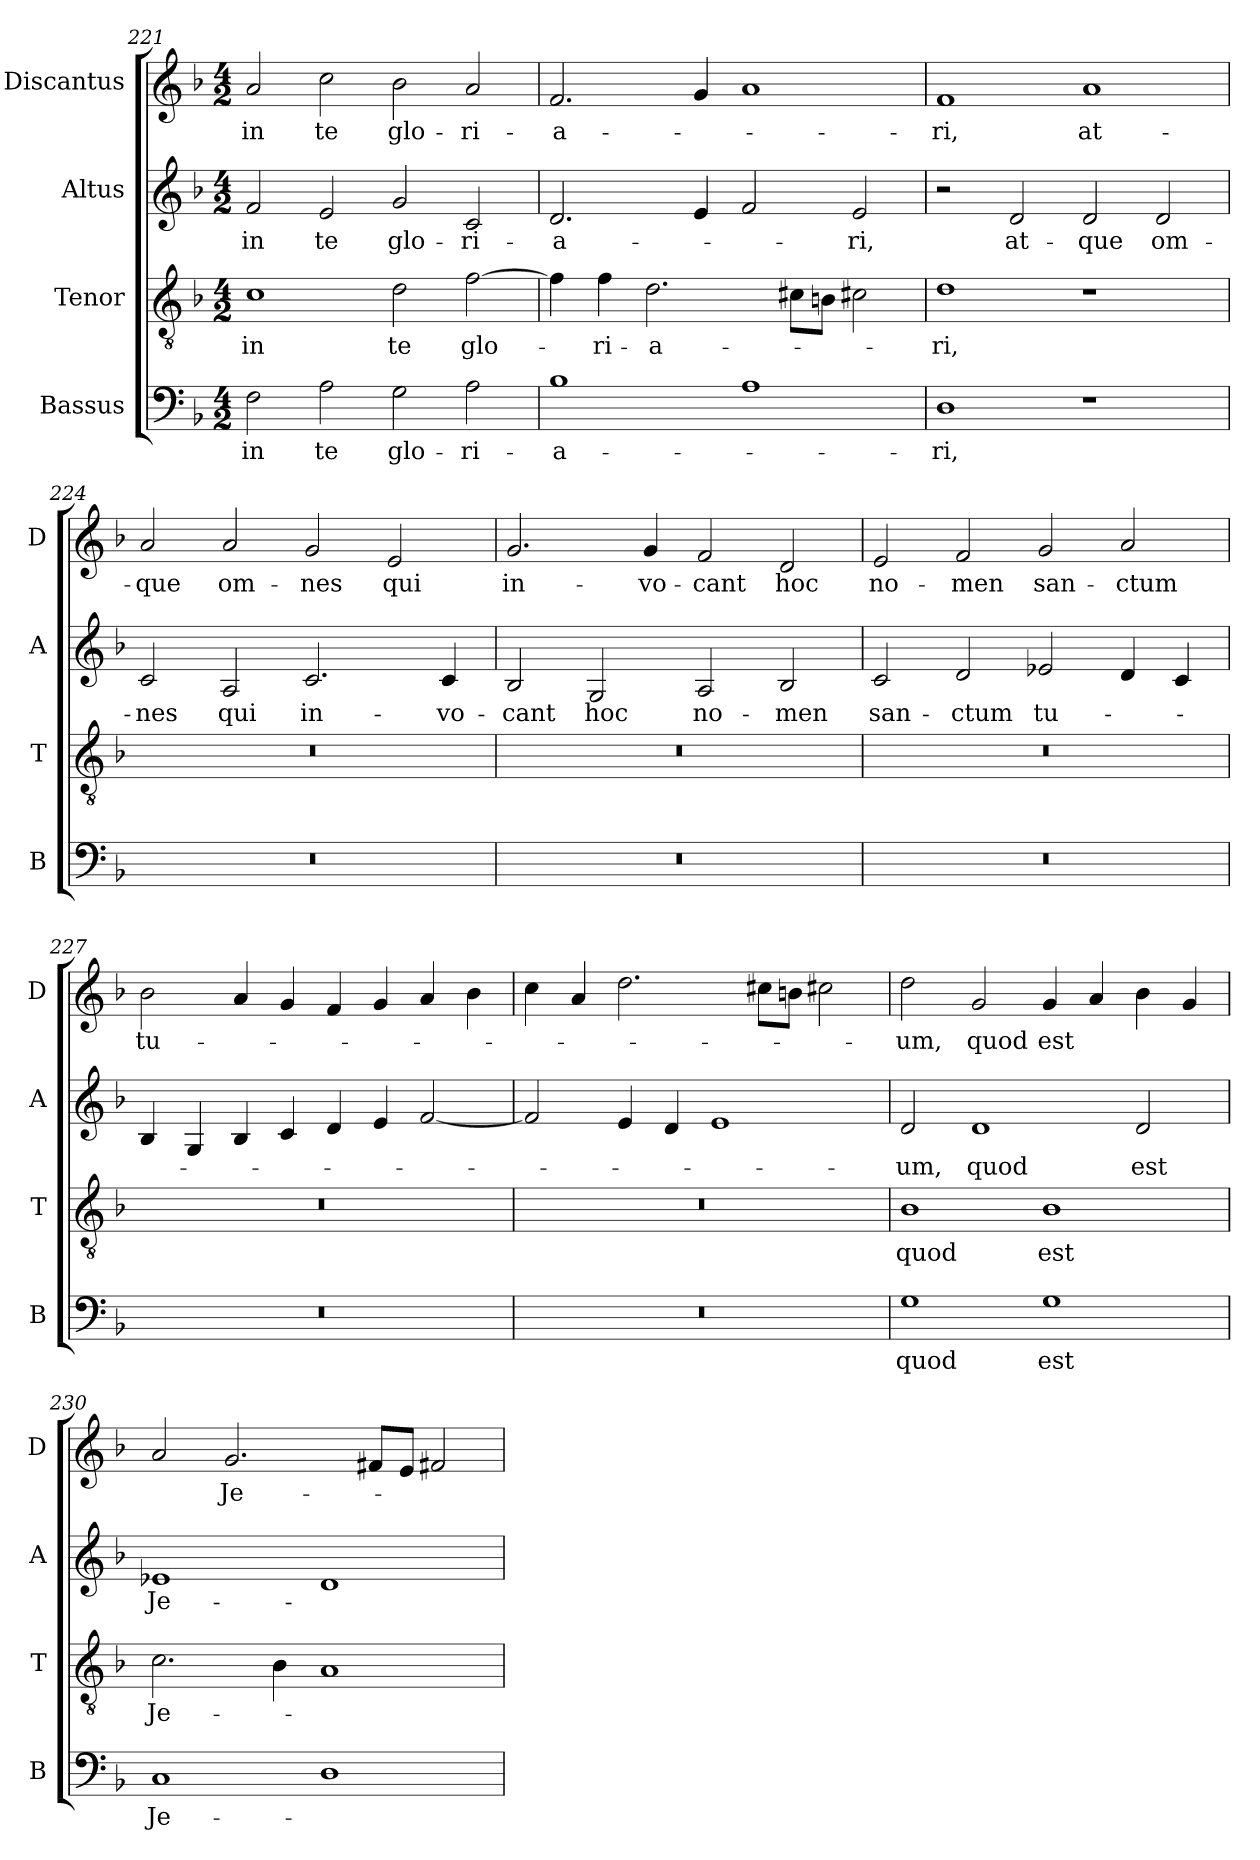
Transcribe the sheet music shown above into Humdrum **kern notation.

**kern	**text	**kern	**text	**kern	**text	**kern	**text
*part4	*part4	*part3	*part3	*part2	*part2	*part1	*part1
*staff4	*staff4	*staff3	*staff3	*staff2	*staff2	*staff1	*staff1
*I"Bassus	*	*I"Tenor	*	*I"Altus	*	*I"Discantus	*
*I'B	*	*I'T	*	*I'A	*	*I'D	*
*clefF4	*	*clefGv2	*	*clefG2	*	*clefG2	*
*k[b-]	*	*k[b-]	*	*k[b-]	*	*k[b-]	*
*F:	*	*F:	*	*F:	*	*F:	*
*M4/2	*	*M4/2	*	*M4/2	*	*M4/2	*
=221	=221	=221	=221	=221	=221	=221	=221
!	!LO:LY:b	!	!LO:LY:b	!	!LO:LY:b	!	!LO:LY:b
2F\	in	1c	in	2f/	in	2a/	in
!	!LO:LY:b	!	!	!	!LO:LY:b	!	!LO:LY:b
2A\	te	.	.	2e/	te	2cc\	te
!	!LO:LY:b	!	!LO:LY:b	!	!LO:LY:b	!	!LO:LY:b
2G\	glo-	2d\	te	2g/	glo-	2b-\	glo-
!	!LO:LY:b	!	!LO:LY:b	!	!LO:LY:b	!	!LO:LY:b
2A\	-ri-	[2f\	glo-	2c/	-ri-	2a/	-ri-
=222	=222	=222	=222	=222	=222	=222	=222
!	!LO:LY:b	!	!	!	!LO:LY:b	!	!LO:LY:b
1B-	-a-	4f\]	.	2.d/	-a-	2.f/	-a-
!	!	!	!LO:LY:b	!	!	!	!
.	.	4f\	-ri-	.	.	.	.
!	!	!	!LO:LY:b	!	!	!	!
.	.	2.d\	-a-	.	.	.	.
.	.	.	.	4e/	.	4g/	.
1A	.	.	.	2f/	.	1a	.
.	.	8c#X\L	.	.	.	.	.
.	.	8Bn\J	.	.	.	.	.
!	!	!	!	!	!LO:LY:b	!	!
.	.	2c#X\	.	2e/	-ri,	.	.
=223	=223	=223	=223	=223	=223	=223	=223
!	!LO:LY:b	!	!LO:LY:b	!	!	!	!LO:LY:b
1D	-ri,	1d	-ri,	2r	.	1f	-ri,
!	!	!	!	!	!LO:LY:b	!	!
.	.	.	.	2d/	at-	.	.
!	!	!	!	!	!LO:LY:b	!	!LO:LY:b
1r	.	1r	.	2d/	-que	1a	at-
!	!	!	!	!	!LO:LY:b	!	!
.	.	.	.	2d/	om-	.	.
=224	=224	=224	=224	=224	=224	=224	=224
!	!	!	!	!	!LO:LY:b	!	!LO:LY:b
0r	.	0r	.	2c/	-nes	2a/	-que
!	!	!	!	!	!LO:LY:b	!	!LO:LY:b
.	.	.	.	2A/	qui	2a/	om-
!	!	!	!	!	!LO:LY:b	!	!LO:LY:b
.	.	.	.	2.c/	in-	2g/	-nes
!	!	!	!	!	!	!	!LO:LY:b
.	.	.	.	.	.	2e/	qui
!	!	!	!	!	!LO:LY:b	!	!
.	.	.	.	4c/	-vo-	.	.
!!LO:PB:g=z
=225	=225	=225	=225	=225	=225	=225	=225
!	!	!	!	!	!LO:LY:b	!	!LO:LY:b
0r	.	0r	.	2B-/	-cant	2.g/	in-
!	!	!	!	!	!LO:LY:b	!	!
.	.	.	.	2G/	hoc	.	.
!	!	!	!	!	!	!	!LO:LY:b
.	.	.	.	.	.	4g/	-vo-
!	!	!	!	!	!LO:LY:b	!	!LO:LY:b
.	.	.	.	2A/	no-	2f/	-cant
!	!	!	!	!	!LO:LY:b	!	!LO:LY:b
.	.	.	.	2B-/	-men	2d/	hoc
=226	=226	=226	=226	=226	=226	=226	=226
!	!	!	!	!	!LO:LY:b	!	!LO:LY:b
0r	.	0r	.	2c/	san-	2e/	no-
!	!	!	!	!	!LO:LY:b	!	!LO:LY:b
.	.	.	.	2d/	-ctum	2f/	-men
!	!	!	!	!	!LO:LY:b	!	!LO:LY:b
.	.	.	.	2e-X/	tu-	2g/	san-
!	!	!	!	!	!	!	!LO:LY:b
.	.	.	.	4d/	.	2a/	-ctum
.	.	.	.	4c/	.	.	.
=227	=227	=227	=227	=227	=227	=227	=227
!	!	!	!	!	!	!	!LO:LY:b
0r	.	0r	.	4B-/	.	2b-\	tu-
.	.	.	.	4G/	.	.	.
.	.	.	.	4B-/	.	4a/	.
.	.	.	.	4c/	.	4g/	.
.	.	.	.	4d/	.	4f/	.
.	.	.	.	4e/	.	4g/	.
.	.	.	.	[2f/	.	4a/	.
.	.	.	.	.	.	4b-\	.
=228	=228	=228	=228	=228	=228	=228	=228
0r	.	0r	.	2f/]	.	4cc\	.
.	.	.	.	.	.	4a/	.
.	.	.	.	4e/	.	2.dd\	.
.	.	.	.	4d/	.	.	.
.	.	.	.	1e	.	.	.
.	.	.	.	.	.	8cc#X\L	.
.	.	.	.	.	.	8bn\J	.
.	.	.	.	.	.	2cc#X\	.
=229	=229	=229	=229	=229	=229	=229	=229
!	!LO:LY:b	!	!LO:LY:b	!	!LO:LY:b	!	!LO:LY:b
1G	quod	1B-	quod	2d/	-um,	2dd\	-um,
!	!	!	!	!	!LO:LY:b	!	!LO:LY:b
.	.	.	.	1d	quod	2g/	quod
!	!LO:LY:b	!	!LO:LY:b	!	!	!	!LO:LY:b
1G	est	1B-	est	.	.	4g/	est
.	.	.	.	.	.	4a/	.
!	!	!	!	!	!LO:LY:b	!	!
.	.	.	.	2d/	est	4b-\	.
.	.	.	.	.	.	4g/	.
!!LO:LB:g=z
=230	=230	=230	=230	=230	=230	=230	=230
!	!LO:LY:b	!	!LO:LY:b	!	!LO:LY:b	!	!
1C	Je-	2.c\	Je-	1e-X	Je-	2a/	.
!	!	!	!	!	!	!	!LO:LY:b
.	.	.	.	.	.	2.g/	Je-
.	.	4B-\	.	.	.	.	.
1D	.	1A	.	1d	.	.	.
.	.	.	.	.	.	8f#X/L	.
.	.	.	.	.	.	8e/J	.
.	.	.	.	.	.	2f#X/	.
=	=	=	=	=	=	=	=
*-	*-	*-	*-	*-	*-	*-	*-
